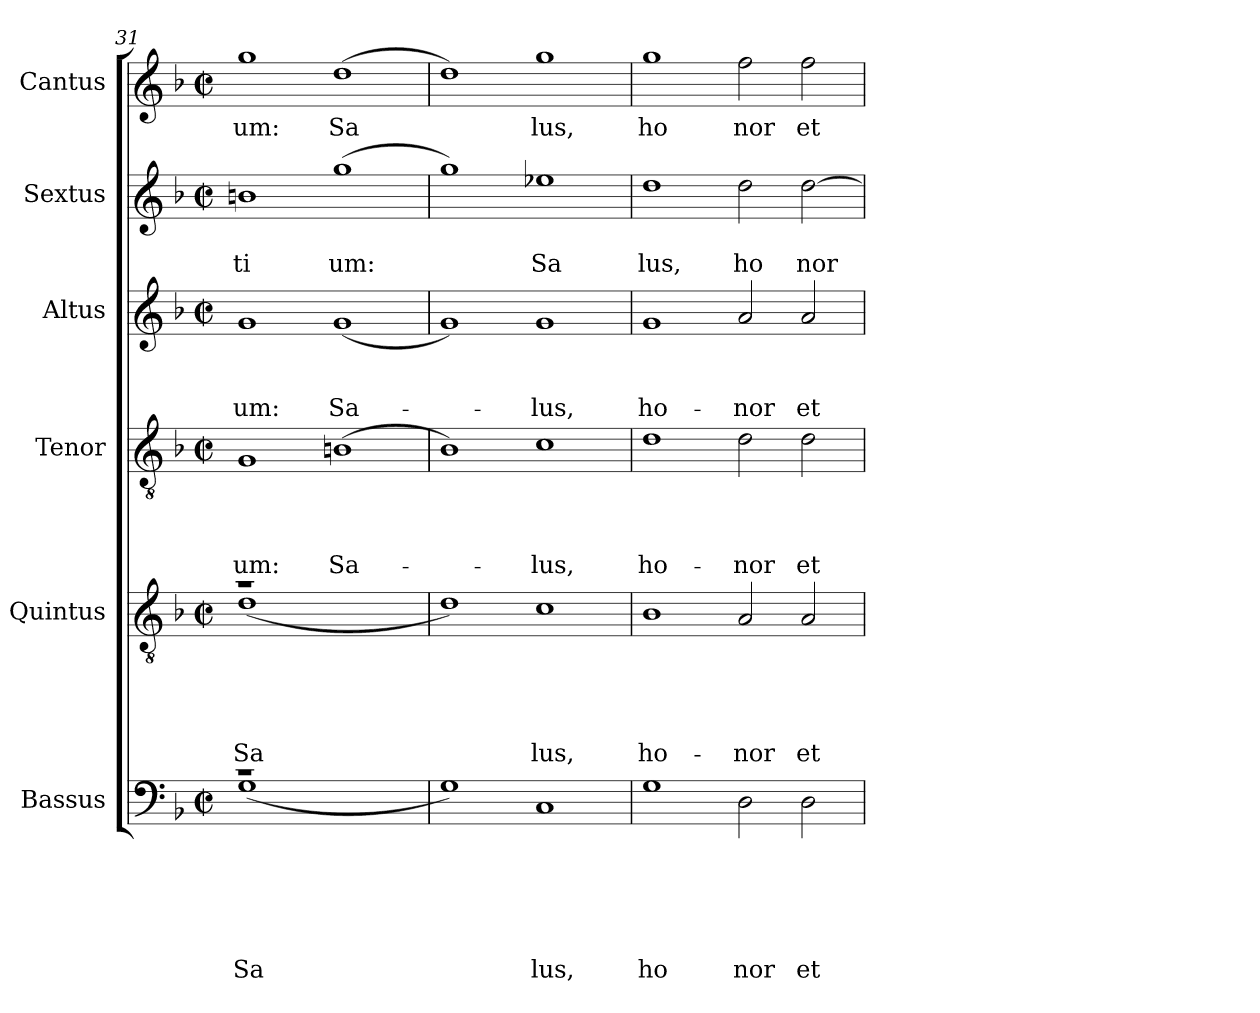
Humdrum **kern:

**kern	**text	**text	**text	**text	**text	**text	**kern	**text	**text	**text	**text	**text	**kern	**text	**text	**text	**text	**kern	**text	**text	**text	**kern	**text	**text	**kern	**text
*part6	*part6	*part6	*part6	*part6	*part6	*part6	*part5	*part5	*part5	*part5	*part5	*part5	*part4	*part4	*part4	*part4	*part4	*part3	*part3	*part3	*part3	*part2	*part2	*part2	*part1	*part1
*staff6	*staff6	*staff6	*staff6	*staff6	*staff6	*staff6	*staff5	*staff5	*staff5	*staff5	*staff5	*staff5	*staff4	*staff4	*staff4	*staff4	*staff4	*staff3	*staff3	*staff3	*staff3	*staff2	*staff2	*staff2	*staff1	*staff1
*I"Bassus	*	*	*	*	*	*	*I"Quintus	*	*	*	*	*	*I"Tenor	*	*	*	*	*I"Altus	*	*	*	*I"Sextus	*	*	*I"Cantus	*
!!LO:PB:g=z
*clefF4	*	*	*	*	*	*	*clefGv2	*	*	*	*	*	*clefGv2	*	*	*	*	*clefG2	*	*	*	*clefG2	*	*	*clefG2	*
*k[b-]	*	*	*	*	*	*	*k[b-]	*	*	*	*	*	*k[b-]	*	*	*	*	*k[b-]	*	*	*	*k[b-]	*	*	*k[b-]	*
*F:	*	*	*	*	*	*	*F:	*	*	*	*	*	*F:	*	*	*	*	*F:	*	*	*	*F:	*	*	*F:	*
*M2/2	*	*	*	*	*	*	*M2/2	*	*	*	*	*	*M2/2	*	*	*	*	*M2/2	*	*	*	*M2/2	*	*	*M2/2	*
*met(c|)	*	*	*	*	*	*	*met(c|)	*	*	*	*	*	*met(c|)	*	*	*	*	*met(c|)	*	*	*	*met(c|)	*	*	*met(c|)	*
=31	=31	=31	=31	=31	=31	=31	=31	=31	=31	=31	=31	=31	=31	=31	=31	=31	=31	=31	=31	=31	=31	=31	=31	=31	=31	=31
*^	*	*	*	*	*	*	*	*	*	*	*	*	*	*	*	*	*	*	*	*	*	*	*	*	*	*
!	!	!	!	!	!	!	!LO:LY:b	!	!	!	!	!	!LO:LY:b	!	!	!	!	!LO:LY:b	!	!	!	!LO:LY:b	!	!	!LO:LY:b	!	!LO:LY:b
*	*	*	*	*	*	*	*	*^	*	*	*	*	*	*	*	*	*	*	*	*	*	*	*	*	*	*	*
1rc	(>1G	.	.	.	.	.	Sa	1ra	(>1d	.	.	.	.	Sa-	1G	.	.	.	um:	1g	.	.	-um:	1bn	.	ti	1gg	um:
!	!	!	!	!	!	!	!	!	!	!	!	!	!	!	!	!	!	!	!LO:LY:b	!	!	!	!LO:LY:b	!	!	!LO:LY:b	!	!LO:LY:b
1ryy	1ryy	.	.	.	.	.	.	1ryy	1ryy	.	.	.	.	.	(>1Bn	.	.	.	Sa-	(<1g	.	.	Sa-	(>1gg	.	um:	(>1dd	Sa
*v	*v	*	*	*	*	*	*	*	*	*	*	*	*	*	*	*	*	*	*	*	*	*	*	*	*	*	*	*
*	*	*	*	*	*	*	*v	*v	*	*	*	*	*	*	*	*	*	*	*	*	*	*	*	*	*	*	*
=32	=32	=32	=32	=32	=32	=32	=32	=32	=32	=32	=32	=32	=32	=32	=32	=32	=32	=32	=32	=32	=32	=32	=32	=32	=32	=32
1G)	.	.	.	.	.	.	1d)	.	.	.	.	.	1B-)	.	.	.	.	1g)	.	.	.	1gg)	.	.	1dd)	.
!	!	!	!	!	!	!LO:LY:b	!	!	!	!	!	!LO:LY:b	!	!	!	!	!LO:LY:b	!	!	!	!LO:LY:b	!	!	!LO:LY:b	!	!LO:LY:b
1C	.	.	.	.	.	lus,	1c	.	.	.	.	-lus,	1c	.	.	.	-lus,	1g	.	.	-lus,	1ee-X	.	Sa	1gg	lus,
=33	=33	=33	=33	=33	=33	=33	=33	=33	=33	=33	=33	=33	=33	=33	=33	=33	=33	=33	=33	=33	=33	=33	=33	=33	=33	=33
!	!	!	!	!	!	!LO:LY:b	!	!	!	!	!	!LO:LY:b	!	!	!	!	!LO:LY:b	!	!	!	!LO:LY:b	!	!	!LO:LY:b	!	!LO:LY:b
1G	.	.	.	.	.	ho	1B-	.	.	.	.	ho-	1d	.	.	.	ho-	1g	.	.	ho-	1dd	.	lus,	1gg	ho
!	!	!	!	!	!	!LO:LY:b	!	!	!	!	!	!LO:LY:b	!	!	!	!	!LO:LY:b	!	!	!	!LO:LY:b	!	!	!LO:LY:b	!	!LO:LY:b
2D\	.	.	.	.	.	nor	2A/	.	.	.	.	-nor	2d\	.	.	.	-nor	2a/	.	.	-nor	2dd\	.	ho	2ff\	nor
!	!	!	!	!	!	!LO:LY:b	!	!	!	!	!	!LO:LY:b	!	!	!	!	!LO:LY:b	!	!	!	!LO:LY:b	!	!	!LO:LY:b	!	!LO:LY:b
2D\	.	.	.	.	.	et	2A/	.	.	.	.	et	2d\	.	.	.	et	2a/	.	.	et	[>2dd\	.	nor	2ff\	et
=	=	=	=	=	=	=	=	=	=	=	=	=	=	=	=	=	=	=	=	=	=	=	=	=	=	=
*-	*-	*-	*-	*-	*-	*-	*-	*-	*-	*-	*-	*-	*-	*-	*-	*-	*-	*-	*-	*-	*-	*-	*-	*-	*-	*-
